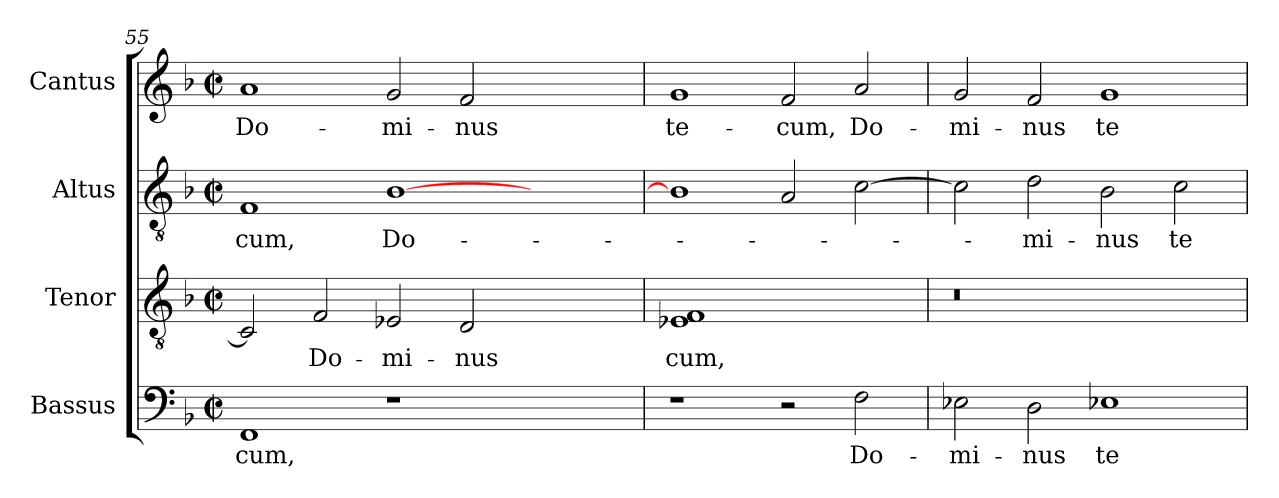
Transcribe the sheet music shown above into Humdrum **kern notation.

**kern	**text	**kern	**text	**kern	**text	**kern	**text
*part4	*part4	*part3	*part3	*part2	*part2	*part1	*part1
*staff4	*staff4	*staff3	*staff3	*staff2	*staff2	*staff1	*staff1
*I"Bassus	*	*I"Tenor	*	*I"Altus	*	*I"Cantus	*
*clefF4	*	*clefGv2	*	*clefGv2	*	*clefG2	*
*k[b-]	*	*k[b-]	*	*k[b-]	*	*k[b-]	*
*F:	*	*F:	*	*F:	*	*F:	*
*M2/2	*	*M2/2	*	*M2/2	*	*M2/2	*
*met(c|)	*	*met(c|)	*	*met(c|)	*	*met(c|)	*
=55	=55	=55	=55	=55	=55	=55	=55
!	!LO:LY:b:cj	!	!	!	!LO:LY:b:cj	!	!LO:LY:b:cj
1FF	-cum,	2C/]	.	1F	-cum,	1a	Do-
!	!	!	!LO:LY:b:cj	!	!	!	!
.	.	2F/	Do-	.	.	.	.
!LO:N:vis=1	!	!	!LO:LY:b:cj	!	!LO:LY:b:cj	!	!LO:LY:b:cj
0r	.	2E-X/	-mi-	[>1B-	Do-	2g/	-mi-
!	!	!	!LO:LY:b:cj	!	!	!	!LO:LY:b:cj
.	.	2D/	-nus	.	.	2f/	-nus
.	.	1ryy	.	1ryy	.	1ryy	.
=56	=56	=56	=56	=56	=56	=56	=56
!	!	!	!LO:LY:b:cj	!	!	!	!LO:LY:b:cj
1r	.	1E-X 1F	-cum,	1B-]	.	1g	te-
!	!	!	!	!	!	!	!LO:LY:b:cj
2r	.	1ryy	.	2A/	.	2f/	-cum,
!	!LO:LY:b:cj	!	!	!	!	!	!LO:LY:b:cj
2F\	Do-	.	.	[>2c\	.	2a/	Do-
=57	=57	=57	=57	=57	=57	=57	=57
!	!LO:LY:b:cj	!	!	!	!	!	!LO:LY:b:cj
2E-X\	-mi-	0r	.	2c\]	.	2g/	-mi-
!	!LO:LY:b:cj	!	!	!	!LO:LY:b:cj	!	!LO:LY:b:cj
2D\	-nus	.	.	2d\	-mi-	2f/	-nus
!	!LO:LY:b:rj	!	!	!	!LO:LY:b:cj	!	!LO:LY:b:rj
1E-X	te-	.	.	2B-\	-nus	1g	te-
!	!	!	!	!	!LO:LY:b:cj	!	!
.	.	.	.	2c\	te-	.	.
=	=	=	=	=	=	=	=
*-	*-	*-	*-	*-	*-	*-	*-
